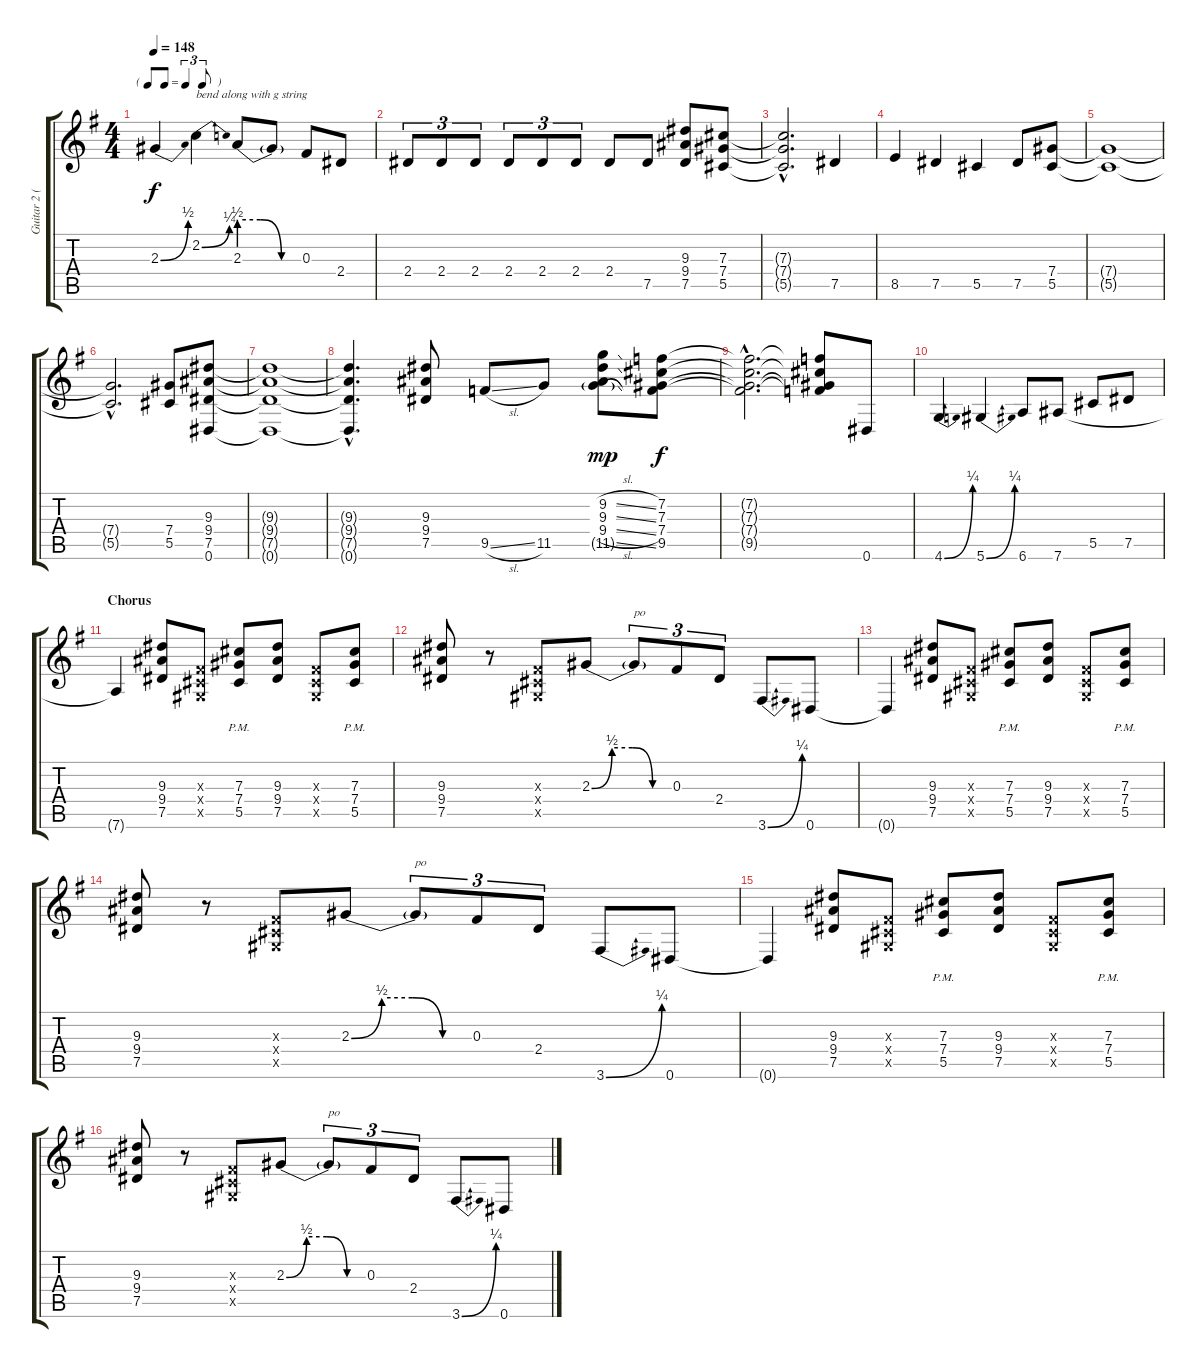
\track ("Guitar 2 (Izzy)" "Guitar 2 (") {instrument overdrivenguitar}
\staff {score tabs}
\tuning (Eb4 Bb3 Gb3 Db3 Ab2 Eb2) {hide}
\ts (4 4)
\tf triplet8th
\tempo 148
\clef g2
\ks g
2.3{be (bend 0 0 60 2)}.4{dy f} 2.2{be (bend 0 0 60 1)}.4{txt "bend along with g string"} 2.3{be (custom 0 2 20 2 40 0 60 0)}.8 2.3{t}.8 0.3.8 2.4.8 |
2.4.8{tu (3 2)} 2.4.8{tu (3 2)} 2.4.8{tu (3 2)} 2.4.8{tu (3 2)} 2.4.8{tu (3 2)} 2.4.8{tu (3 2)} 2.4.8 7.5.8 (9.3 9.4 7.5).8 (7.3 7.4 5.5).8 |
(7.3{hac t} 7.4{hac t} 5.5{hac t}).2{d} 7.5.4 |
8.5.4 7.5.4 5.5.4 7.5.8 (7.4 5.5).8 |
(7.4{t} 5.5{t}).1 |
(7.4{hac t} 5.5{hac t}).2{d} (7.4 5.5).8 (9.3 9.4 7.5 0.6).8 |
(9.3{t} 9.4{t} 7.5{t} 0.6{t}).1 |
(9.3{hac t} 9.4{hac t} 7.5{hac t} 0.6{hac t}).4{d} (9.3 9.4 7.5).8 9.5{sl}.8 11.5.8 (9.2{sl} 9.3{sl} 9.4{sl} 11.5{sl g}).8{dy mp} (7.2 7.3 7.4 9.5).8{dy f} |
(7.2{hac t} 7.3{hac t} 7.4{hac t} 9.5{hac t}).2{d} (7.2{t} 7.3{t} 7.4{t} 9.5{t}).8 0.6.8 |
4.6{be (bend 0 0 60 1)}.4 5.6{be (bend 0 0 60 1)}.4 6.6.8 7.6.8 5.5.8 7.5.8 |
\section ("" "Chorus")
7.6{t}.4 (9.3 9.4 7.5).8 (0.3{x} 0.4{x} 0.5{x}).8 (7.3{pm} 7.4{pm} 5.5{pm}).8 (9.3 9.4 7.5).8 (0.3{x} 0.4{x} 0.5{x}).8 (7.3{pm} 7.4{pm} 5.5{pm}).8 |
(9.3 9.4 7.5).8 r.8 (0.3{x} 0.4{x} 0.5{x}).8 2.3{be (custom 0 0 15 2 30 2 45 0 60 0)}.8 2.3{t}.8{tu (3 2) txt "po"} 0.3.8{tu (3 2)} 2.4.8{tu (3 2)} 3.6{be (bend 0 0 60 1)}.8 0.6.8 |
0.6{t}.4 (9.3 9.4 7.5).8 (0.3{x} 0.4{x} 0.5{x}).8 (7.3{pm} 7.4{pm} 5.5{pm}).8 (9.3 9.4 7.5).8 (0.3{x} 0.4{x} 0.5{x}).8 (7.3{pm} 7.4{pm} 5.5{pm}).8 |
(9.3 9.4 7.5).8 r.8 (0.3{x} 0.4{x} 0.5{x}).8 2.3{be (custom 0 0 15 2 30 2 45 0 60 0)}.8 2.3{t}.8{tu (3 2) txt "po"} 0.3.8{tu (3 2)} 2.4.8{tu (3 2)} 3.6{be (bend 0 0 60 1)}.8 0.6.8 |
0.6{t}.4 (9.3 9.4 7.5).8 (0.3{x} 0.4{x} 0.5{x}).8 (7.3{pm} 7.4{pm} 5.5{pm}).8 (9.3 9.4 7.5).8 (0.3{x} 0.4{x} 0.5{x}).8 (7.3{pm} 7.4{pm} 5.5{pm}).8 |
(9.3 9.4 7.5).8 r.8 (0.3{x} 0.4{x} 0.5{x}).8 2.3{be (custom 0 0 15 2 30 2 45 0 60 0)}.8 2.3{t}.8{tu (3 2) txt "po"} 0.3.8{tu (3 2)} 2.4.8{tu (3 2)} 3.6{be (bend 0 0 60 1)}.8 0.6.8
